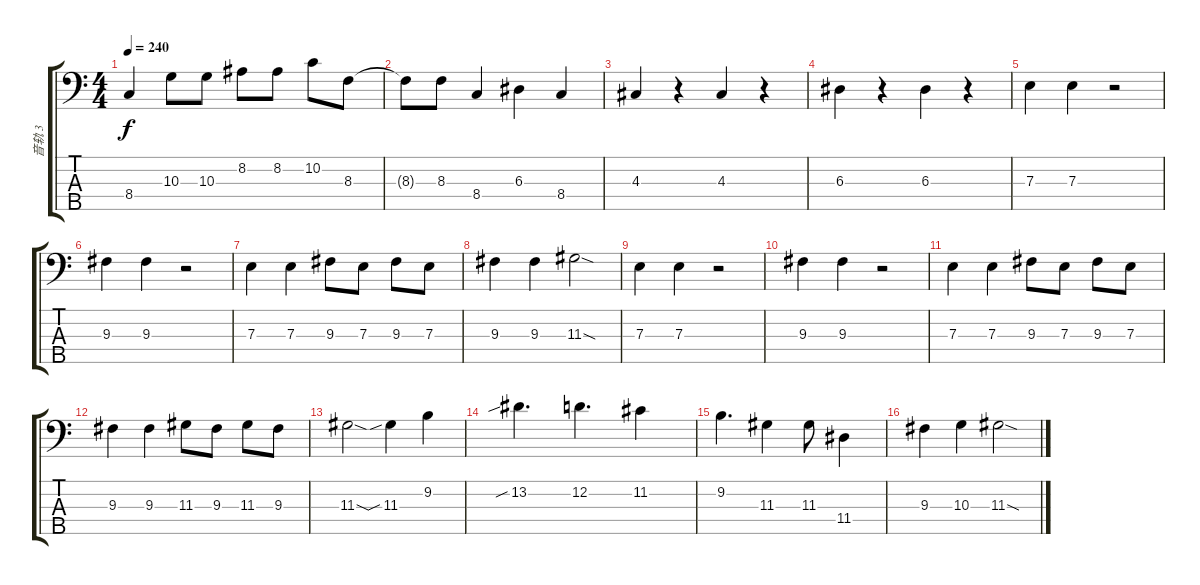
\track ("音轨 3" "音轨 3") {instrument electricbassfinger}
\staff {score tabs}
\tuning (G2 D2 A1 E1 B0) {hide}
\ts (4 4)
\tempo 240
\clef f4
\ks c
8.4.4{dy f} 10.3.8 10.3.8 8.2.8 8.2.8 10.2.8 8.3.8 |
8.3{t}.8 8.3.8 8.4.4 6.3.4 8.4.4 |
4.3.4 r.4 4.3.4 r.4 |
6.3.4 r.4 6.3.4 r.4 |
7.3.4 7.3.4 r.2 |
9.3.4 9.3.4 r.2 |
7.3.4 7.3.4 9.3.8 7.3.8 9.3.8 7.3.8 |
9.3.4 9.3.4 11.3{sod}.2 |
7.3.4 7.3.4 r.2 |
9.3.4 9.3.4 r.2 |
7.3.4 7.3.4 9.3.8 7.3.8 9.3.8 7.3.8 |
9.3.4 9.3.4 11.3.8 9.3.8 11.3.8 9.3.8 |
11.3{sod}.2 11.3{sib}.4 9.2.4 |
13.2{sib}.4{d} 12.2.4{d} 11.2.4 |
9.2.4{d} 11.3.4 11.3.8 11.4.4 |
9.3.4 10.3.4 11.3{sod}.2
